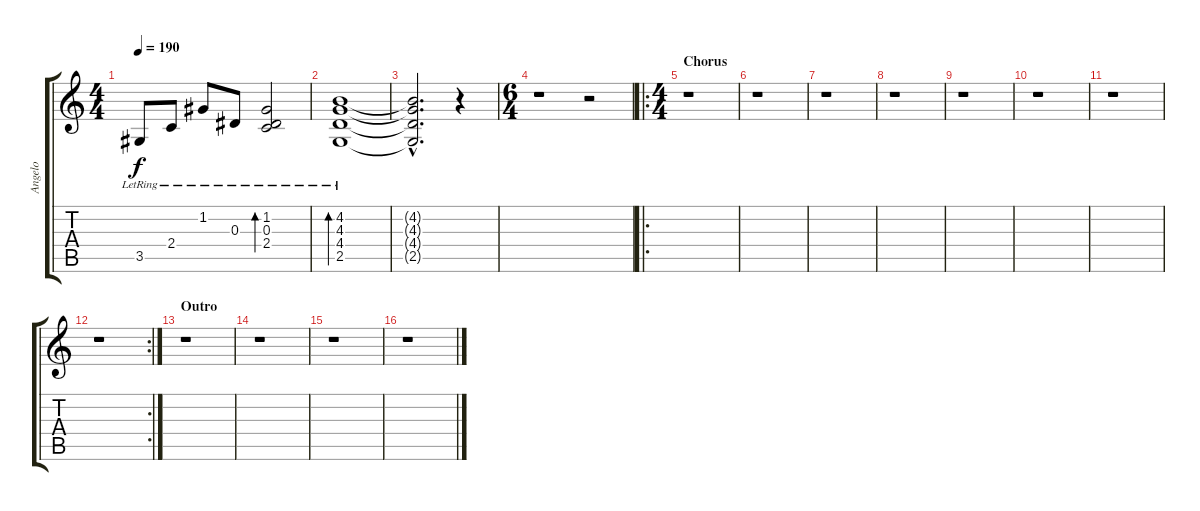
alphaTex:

\track ("Angelo" "Angelo") {instrument acousticguitarsteel}
\staff {score tabs}
\tuning (C4 G3 Eb3 Bb2 F2 C2) {hide}
\ts (4 4)
\tempo 190
\clef g2
\ks c
3.5{lr}.8{dy f} 2.4{lr}.8 1.2{lr}.8 0.3{lr}.8 (1.2{lr} 0.3{lr} 2.4{lr}).2{bd 240} |
(4.2{lr} 4.3{lr} 4.4{lr} 2.5{lr}).1{bd 480} |
(4.2{hac t} 4.3{hac t} 4.4{hac t} 2.5{hac t}).2{d} r.4 |
\ts (6 4)
r.1 r.2 |
\ro
\ts (4 4)
\section ("" "Chorus")
r.1 |
r.1 |
r.1 |
r.1 |
r.1 |
r.1 |
r.1 |
\rc 2
r.1 |
\section ("" "Outro")
r.1 |
r.1 |
r.1 |
r.1
